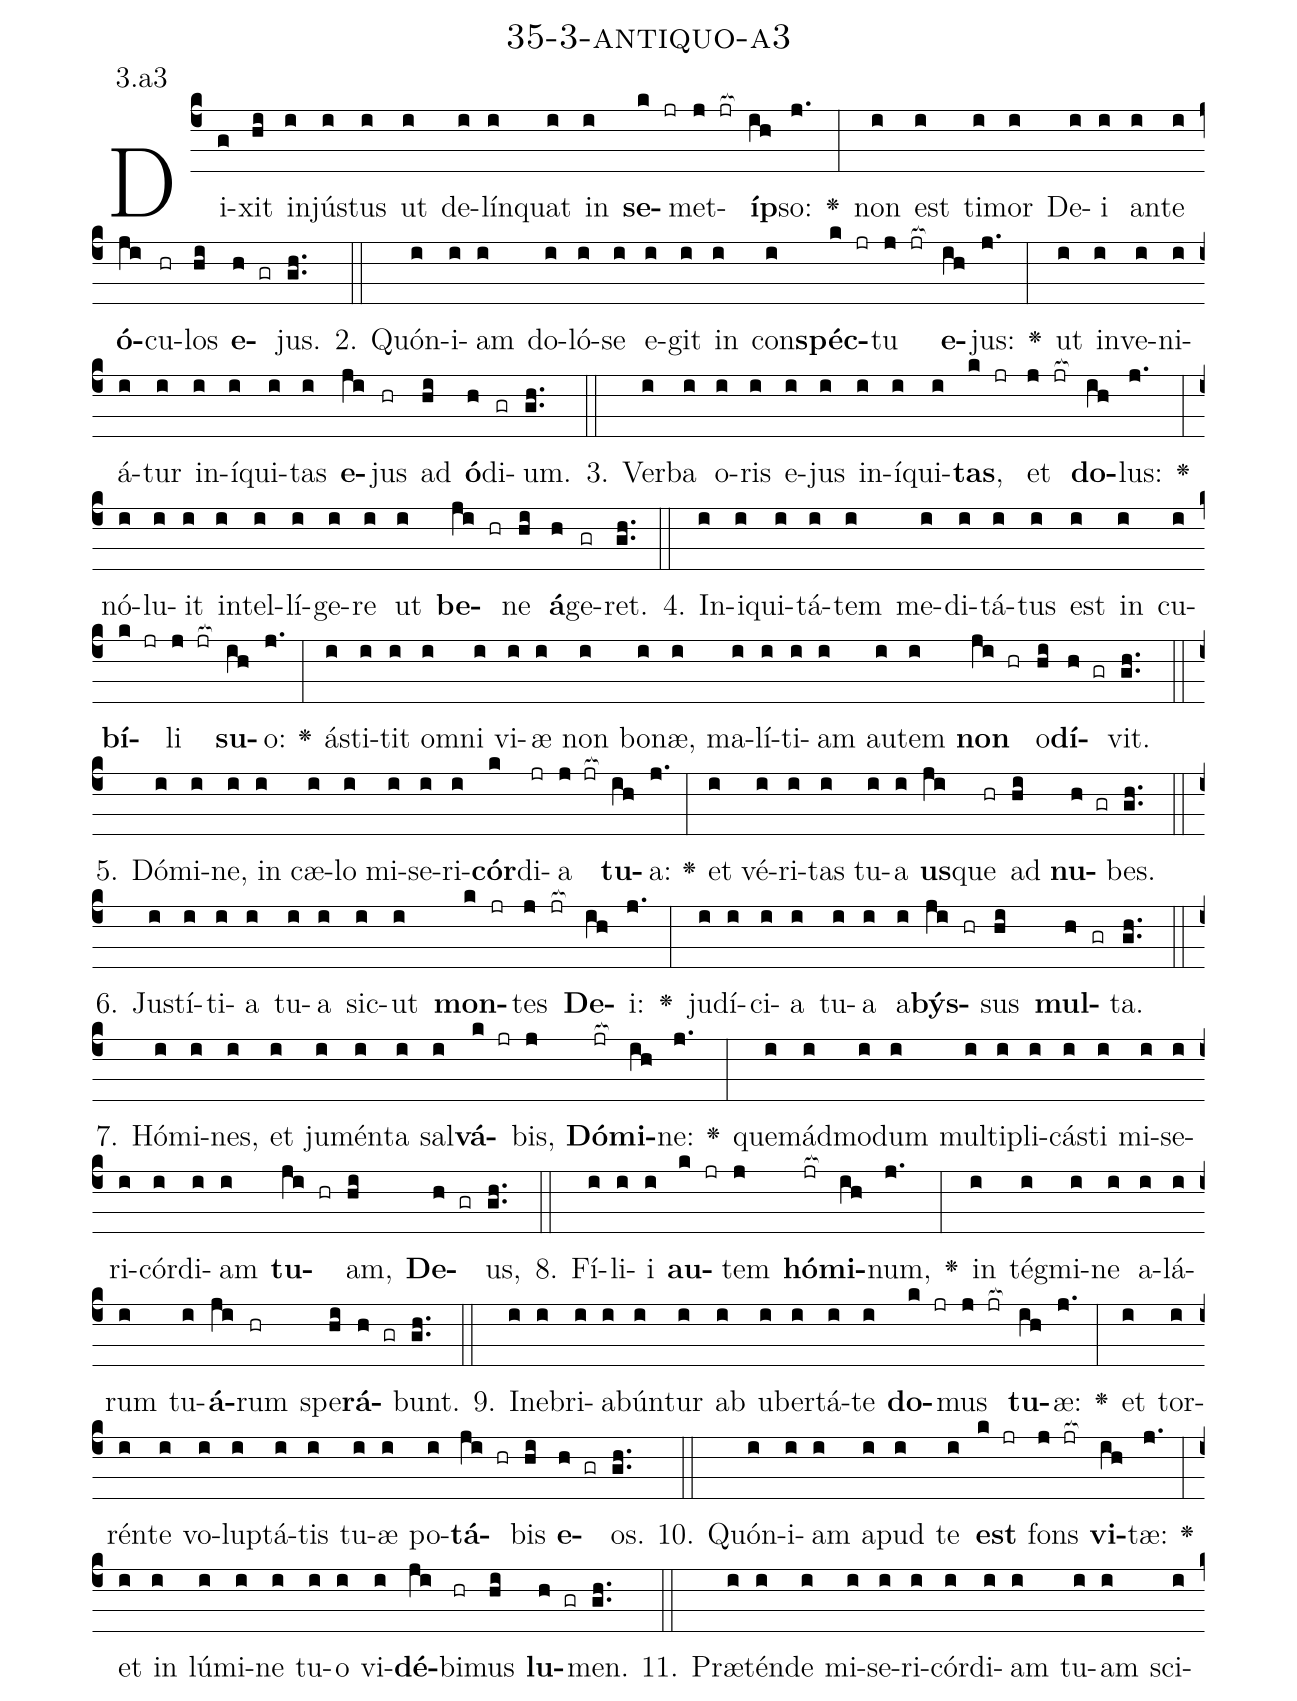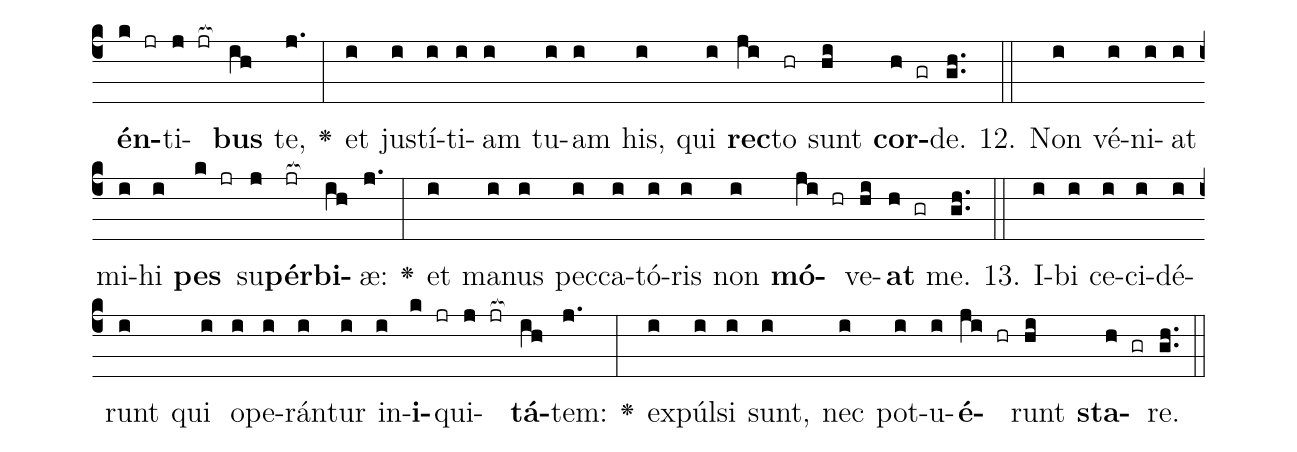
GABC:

name: 35-3-antiquo-a3;
annotation: 3.a3;
%%
(c4)Di(g)xit(hi) in(i)jús(i)tus(i) ut(i) de(i)lín(i)quat(i) in(i) <b>se</b>(k jr)met(j jr[ocb:1{])<b>íp</b>(ih[ocb:0}])so:(j.) <v>\greheightstar</v>(:) non(i) est(i) ti(i)mor(i) De(i)i(i) an(i)te(i) <b>ó</b>(ji)cu(hr)los(hi) <b>e</b>(h gr)jus.(gh..) (::)
2. Quón(i)i(i)am(i) do(i)ló(i)se(i) e(i)git(i) in(i) con(i)<b>spéc</b>(k jr)tu(j jr[ocb:1{]) <b>e</b>(ih[ocb:0}])jus:(j.) <v>\greheightstar</v>(:) ut(i) in(i)ve(i)ni(i)á(i)tur(i) in(i)í(i)qui(i)tas(i) <b>e</b>(ji)jus(hr) ad(hi) <b>ó</b>(h)di(gr)um.(gh..) (::)
3. Ver(i)ba(i) o(i)ris(i) e(i)jus(i) in(i)í(i)qui(i)<b>tas</b>,(k jr) et(j jr[ocb:1{]) <b>do</b>(ih[ocb:0}])lus:(j.) <v>\greheightstar</v>(:) nó(i)lu(i)it(i) in(i)tel(i)lí(i)ge(i)re(i) ut(i) <b>be</b>(ji hr)ne(hi) <b>á</b>(h)ge(gr)ret.(gh..) (::)
4. In(i)i(i)qui(i)tá(i)tem(i) me(i)di(i)tá(i)tus(i) est(i) in(i) cu(i)<b>bí</b>(k jr)li(j jr[ocb:1{]) <b>su</b>(ih[ocb:0}])o:(j.) <v>\greheightstar</v>(:) á(i)sti(i)tit(i) om(i)ni(i) vi(i)æ(i) non(i) bo(i)næ,(i) ma(i)lí(i)ti(i)am(i) au(i)tem(i) <b>non</b>(ji hr) o(hi)<b>dí</b>(h gr)vit.(gh..) (::)
5. Dó(i)mi(i)ne,(i) in(i) cæ(i)lo(i) mi(i)se(i)ri(i)<b>cór</b>(k)di(jr)a(j jr[ocb:1{]) <b>tu</b>(ih[ocb:0}])a:(j.) <v>\greheightstar</v>(:) et(i) vé(i)ri(i)tas(i) tu(i)a(i) <b>us</b>(ji)que(hr) ad(hi) <b>nu</b>(h gr)bes.(gh..) (::)
6. Jus(i)tí(i)ti(i)a(i) tu(i)a(i) sic(i)ut(i) <b>mon</b>(k jr)tes(j jr[ocb:1{]) <b>De</b>(ih[ocb:0}])i:(j.) <v>\greheightstar</v>(:) ju(i)dí(i)ci(i)a(i) tu(i)a(i) a(i)<b>býs</b>(ji hr)sus(hi) <b>mul</b>(h gr)ta.(gh..) (::)
7. Hó(i)mi(i)nes,(i) et(i) ju(i)mén(i)ta(i) sal(i)<b>vá</b>(k jr)bis,(j) <b>Dó</b>(jr[ocb:1{])<b>mi</b>(ih[ocb:0}])ne:(j.) <v>\greheightstar</v>(:) quem(i)ád(i)mo(i)dum(i) mul(i)ti(i)pli(i)cás(i)ti(i) mi(i)se(i)ri(i)cór(i)di(i)am(i) <b>tu</b>(ji hr)am,(hi) <b>De</b>(h gr)us,(gh..) (::)
8. Fí(i)li(i)i(i) <b>au</b>(k jr)tem(j) <b>hó</b>(jr[ocb:1{])<b>mi</b>(ih[ocb:0}])num,(j.) <v>\greheightstar</v>(:) in(i) tég(i)mi(i)ne(i) a(i)lá(i)rum(i) tu(i)<b>á</b>(ji)rum(hr) spe(hi)<b>rá</b>(h gr)bunt.(gh..) (::)
9. In(i)e(i)bri(i)a(i)bún(i)tur(i) ab(i) u(i)ber(i)tá(i)te(i) <b>do</b>(k jr)mus(j jr[ocb:1{]) <b>tu</b>(ih[ocb:0}])æ:(j.) <v>\greheightstar</v>(:) et(i) tor(i)rén(i)te(i) vo(i)lup(i)tá(i)tis(i) tu(i)æ(i) po(i)<b>tá</b>(ji hr)bis(hi) <b>e</b>(h gr)os.(gh..) (::)
10. Quón(i)i(i)am(i) a(i)pud(i) te(i) <b>est</b>(k jr) fons(j jr[ocb:1{]) <b>vi</b>(ih[ocb:0}])tæ:(j.) <v>\greheightstar</v>(:) et(i) in(i) lú(i)mi(i)ne(i) tu(i)o(i) vi(i)<b>dé</b>(ji)bi(hr)mus(hi) <b>lu</b>(h gr)men.(gh..) (::)
11. Præ(i)tén(i)de(i) mi(i)se(i)ri(i)cór(i)di(i)am(i) tu(i)am(i) sci(i)<b>én</b>(k jr)ti(j jr[ocb:1{])<b>bus</b>(ih[ocb:0}]) te,(j.) <v>\greheightstar</v>(:) et(i) jus(i)tí(i)ti(i)am(i) tu(i)am(i) his,(i) qui(i) <b>rec</b>(ji)to(hr) sunt(hi) <b>cor</b>(h gr)de.(gh..) (::)
12. Non(i) vé(i)ni(i)at(i) mi(i)hi(i) <b>pes</b>(k jr) su(j)<b>pér</b>(jr[ocb:1{])<b>bi</b>(ih[ocb:0}])æ:(j.) <v>\greheightstar</v>(:) et(i) ma(i)nus(i) pec(i)ca(i)tó(i)ris(i) non(i) <b>mó</b>(ji hr)ve(hi)<b>at</b>(h gr) me.(gh..) (::)
13. I(i)bi(i) ce(i)ci(i)dé(i)runt(i) qui(i) o(i)pe(i)rán(i)tur(i) in(i)<b>i</b>(k jr)qui(j jr[ocb:1{])<b>tá</b>(ih[ocb:0}])tem:(j.) <v>\greheightstar</v>(:) ex(i)púl(i)si(i) sunt,(i) nec(i) pot(i)u(i)<b>é</b>(ji hr)runt(hi) <b>sta</b>(h gr)re.(gh..) (::)
